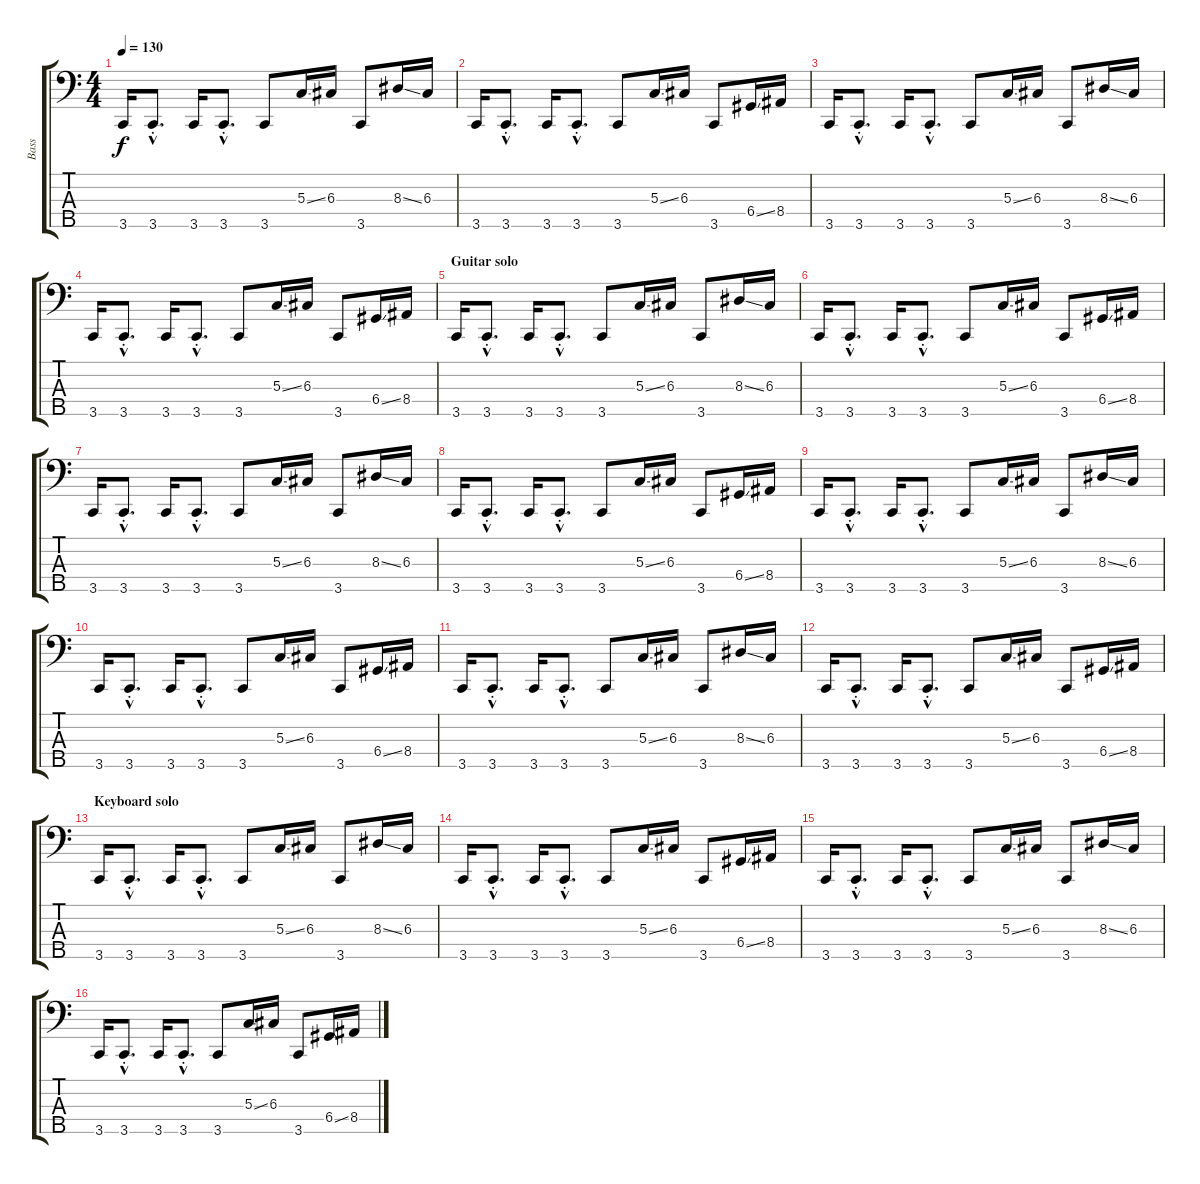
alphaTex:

\track ("Bass" "Bass") {instrument electricbasspick}
\staff {score tabs}
\tuning (F2 C2 G1 D1 A0) {hide}
\ts (4 4)
\tempo 130
\clef f4
\ks c
3.5.16{dy f} 3.5{hac st}.8{d} 3.5.16 3.5{hac st}.8{d} 3.5.8 5.3{ss}.16 6.3.16 3.5.8 8.3{ss}.16 6.3.16 |
3.5.16 3.5{hac st}.8{d} 3.5.16 3.5{hac st}.8{d} 3.5.8 5.3{ss}.16 6.3.16 3.5.8 6.4{ss}.16 8.4.16 |
3.5.16 3.5{hac st}.8{d} 3.5.16 3.5{hac st}.8{d} 3.5.8 5.3{ss}.16 6.3.16 3.5.8 8.3{ss}.16 6.3.16 |
3.5.16 3.5{hac st}.8{d} 3.5.16 3.5{hac st}.8{d} 3.5.8 5.3{ss}.16 6.3.16 3.5.8 6.4{ss}.16 8.4.16 |
\section ("" "Guitar solo")
3.5.16 3.5{hac st}.8{d} 3.5.16 3.5{hac st}.8{d} 3.5.8 5.3{ss}.16 6.3.16 3.5.8 8.3{ss}.16 6.3.16 |
3.5.16 3.5{hac st}.8{d} 3.5.16 3.5{hac st}.8{d} 3.5.8 5.3{ss}.16 6.3.16 3.5.8 6.4{ss}.16 8.4.16 |
3.5.16 3.5{hac st}.8{d} 3.5.16 3.5{hac st}.8{d} 3.5.8 5.3{ss}.16 6.3.16 3.5.8 8.3{ss}.16 6.3.16 |
3.5.16 3.5{hac st}.8{d} 3.5.16 3.5{hac st}.8{d} 3.5.8 5.3{ss}.16 6.3.16 3.5.8 6.4{ss}.16 8.4.16 |
3.5.16 3.5{hac st}.8{d} 3.5.16 3.5{hac st}.8{d} 3.5.8 5.3{ss}.16 6.3.16 3.5.8 8.3{ss}.16 6.3.16 |
3.5.16 3.5{hac st}.8{d} 3.5.16 3.5{hac st}.8{d} 3.5.8 5.3{ss}.16 6.3.16 3.5.8 6.4{ss}.16 8.4.16 |
3.5.16 3.5{hac st}.8{d} 3.5.16 3.5{hac st}.8{d} 3.5.8 5.3{ss}.16 6.3.16 3.5.8 8.3{ss}.16 6.3.16 |
3.5.16 3.5{hac st}.8{d} 3.5.16 3.5{hac st}.8{d} 3.5.8 5.3{ss}.16 6.3.16 3.5.8 6.4{ss}.16 8.4.16 |
\section ("" "Keyboard solo")
3.5.16 3.5{hac st}.8{d} 3.5.16 3.5{hac st}.8{d} 3.5.8 5.3{ss}.16 6.3.16 3.5.8 8.3{ss}.16 6.3.16 |
3.5.16 3.5{hac st}.8{d} 3.5.16 3.5{hac st}.8{d} 3.5.8 5.3{ss}.16 6.3.16 3.5.8 6.4{ss}.16 8.4.16 |
3.5.16 3.5{hac st}.8{d} 3.5.16 3.5{hac st}.8{d} 3.5.8 5.3{ss}.16 6.3.16 3.5.8 8.3{ss}.16 6.3.16 |
3.5.16 3.5{hac st}.8{d} 3.5.16 3.5{hac st}.8{d} 3.5.8 5.3{ss}.16 6.3.16 3.5.8 6.4{ss}.16 8.4.16
